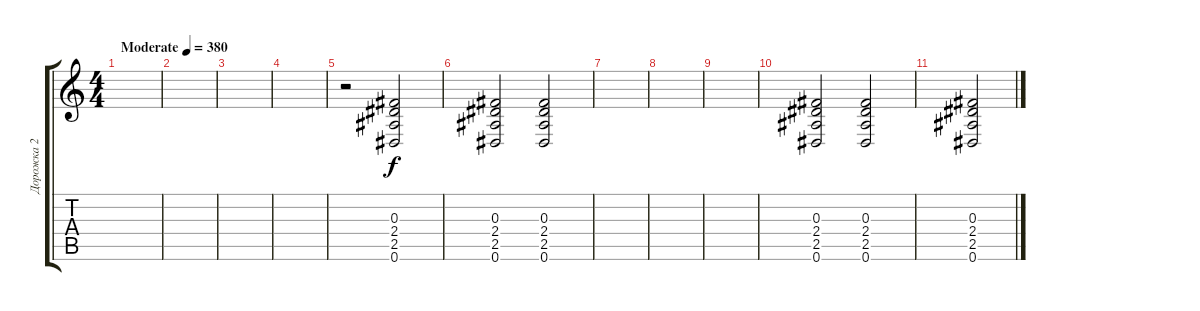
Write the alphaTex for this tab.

\track ("Дорожка 2" "Дорожка 2") {instrument overdrivenguitar}
\staff {score tabs}
\tuning (Eb4 Bb3 Gb3 Db3 Ab2 Eb2) {hide}
\ts (4 4)
\tempo (380 "Moderate")
\clef g2
\ks c
|
|
|
|
r.2 (0.3 2.4 2.5 0.6).2 |
(0.3 2.4 2.5 0.6).2 (0.3 2.4 2.5 0.6).2 |
|
|
|
(0.3 2.4 2.5 0.6).2 (0.3 2.4 2.5 0.6).2 |
(0.3 2.4 2.5 0.6).2
